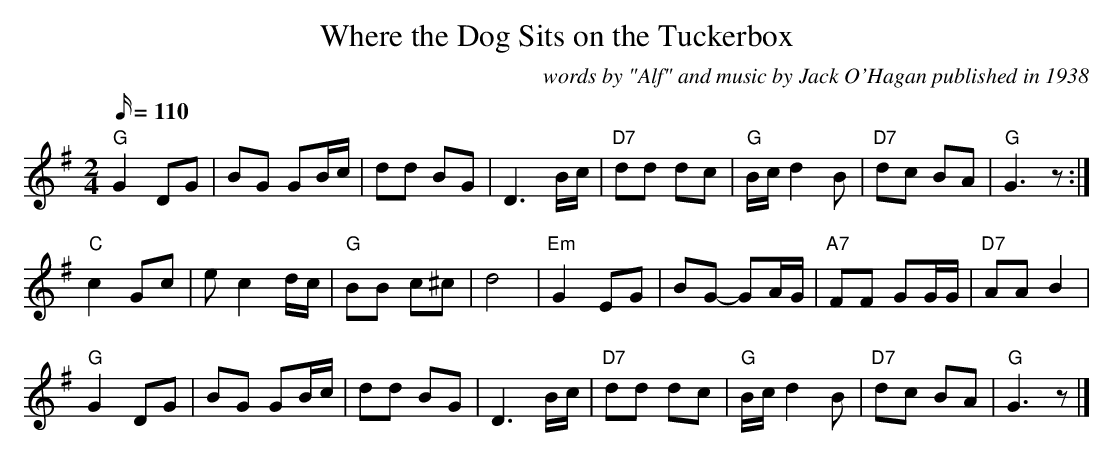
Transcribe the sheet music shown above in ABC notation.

X:1
T:Where the Dog Sits on the Tuckerbox
C:words by "Alf" and music by Jack O'Hagan published in 1938
M:2/4
L:1/16
Q:110
K:G
"G"G4D2G2|B2G2 G2Bc|d2d2 B2G2|D6Bc|"D7"d2d2 d2c2|"G"Bc d4B2|"D7"d2c2 B2A2|"G"G6z2:|
"C"c4G2c2|e2c4dc|"G"B2B2 c2^c2|d8|"Em"G4E2G2|B2G2- G2AG|"A7"F2F2 G2GG|"D7" A2A2B4|
"G"G4D2G2|B2G2 G2Bc|d2d2 B2G2|D6Bc|"D7"d2d2 d2c2|"G"Bc d4B2|"D7"d2c2 B2A2|"G"G6z2|]
